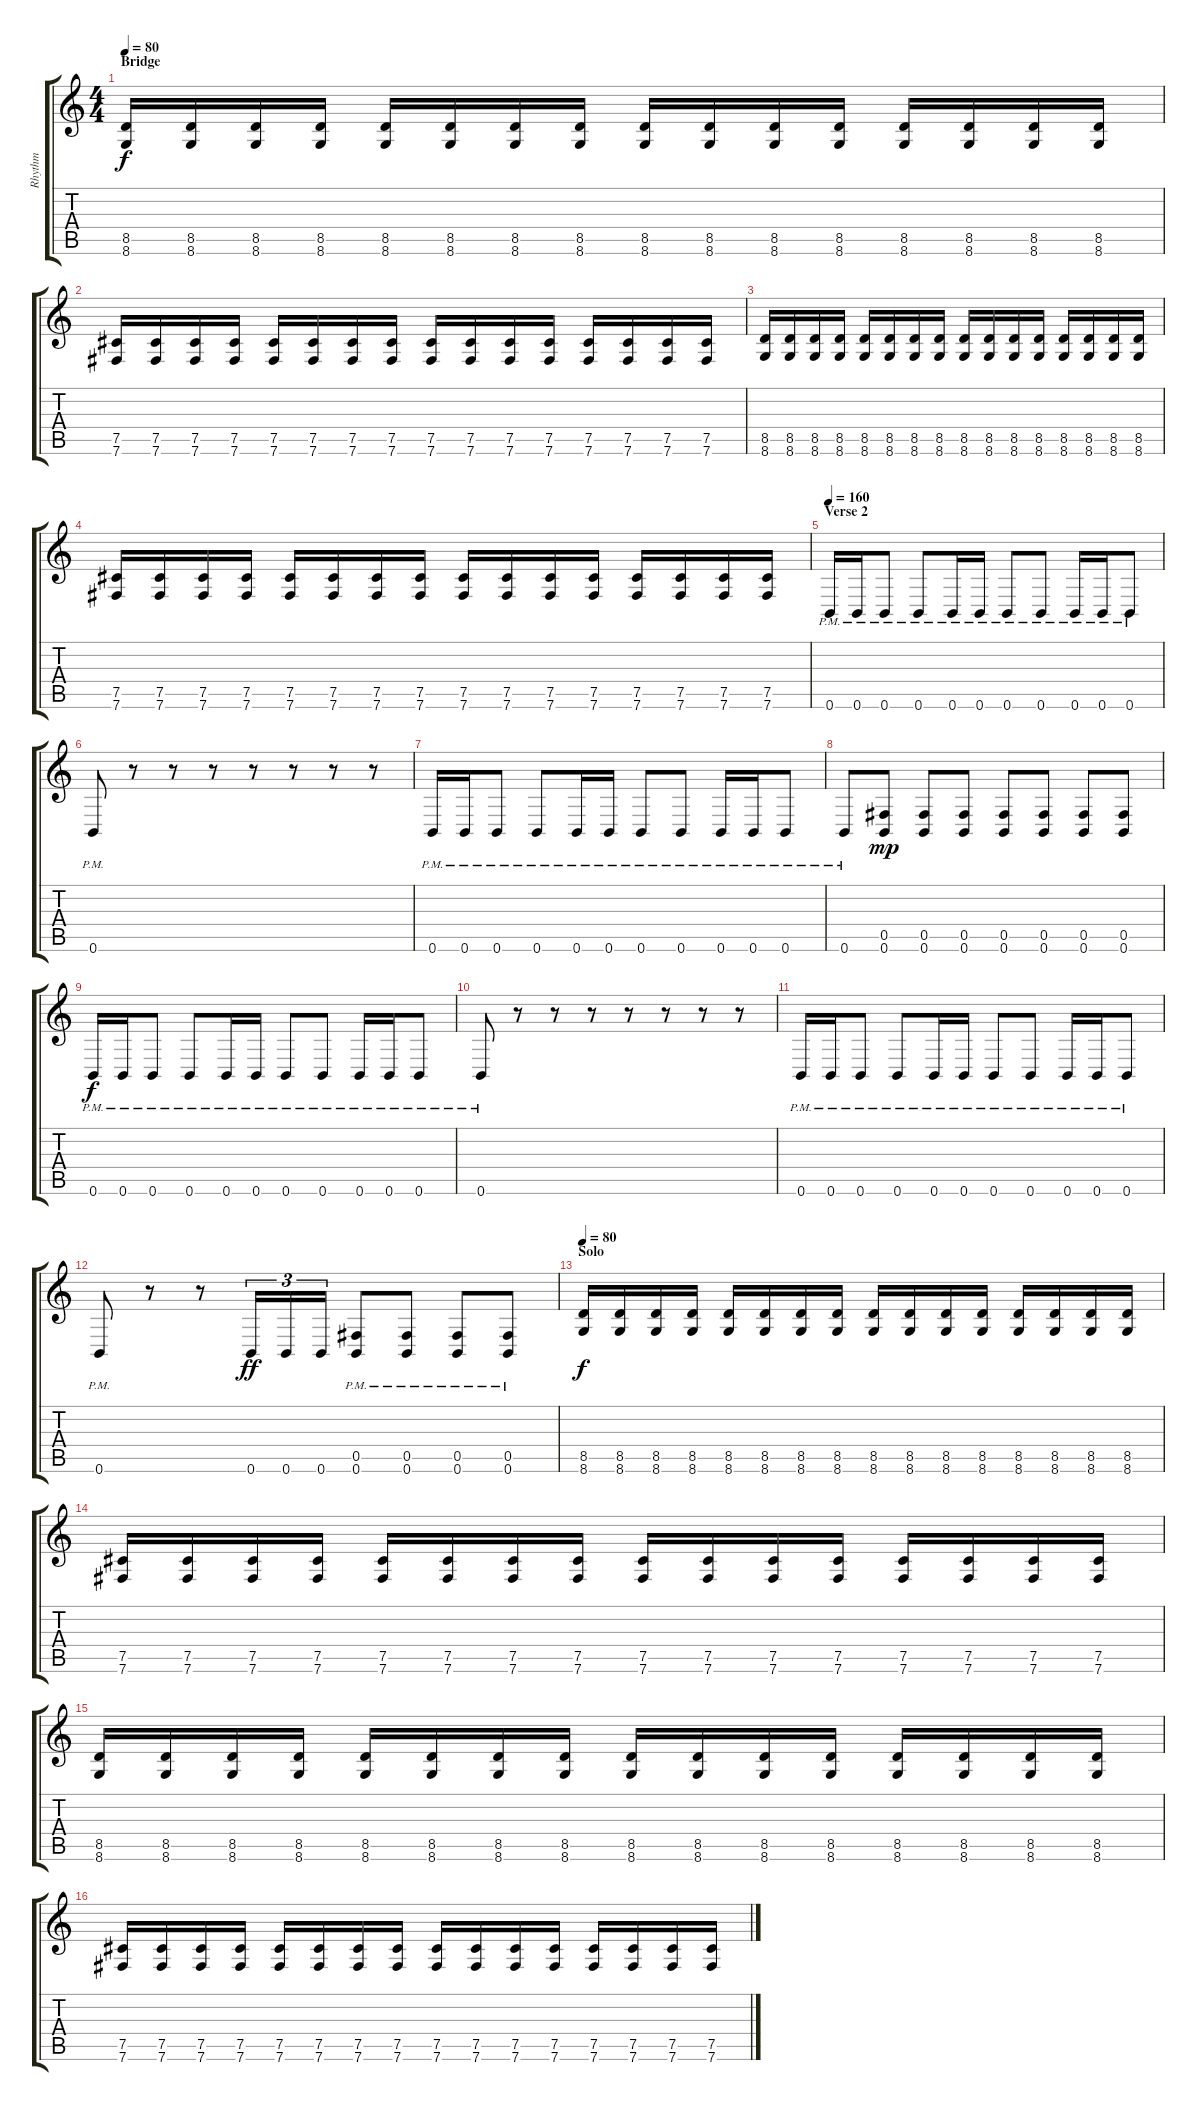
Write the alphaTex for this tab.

\track ("Rhythm" "Rhythm") {instrument distortionguitar}
\staff {score tabs}
\tuning (Db4 Ab3 E3 B2 Gb2 B1) {hide}
\ts (4 4)
\section ("" "Bridge")
\tempo 80
\clef g2
\ks c
(8.5 8.6).16{dy f} (8.5 8.6).16 (8.5 8.6).16 (8.5 8.6).16 (8.5 8.6).16 (8.5 8.6).16 (8.5 8.6).16 (8.5 8.6).16 (8.5 8.6).16 (8.5 8.6).16 (8.5 8.6).16 (8.5 8.6).16 (8.5 8.6).16 (8.5 8.6).16 (8.5 8.6).16 (8.5 8.6).16 |
(7.5 7.6).16 (7.5 7.6).16 (7.5 7.6).16 (7.5 7.6).16 (7.5 7.6).16 (7.5 7.6).16 (7.5 7.6).16 (7.5 7.6).16 (7.5 7.6).16 (7.5 7.6).16 (7.5 7.6).16 (7.5 7.6).16 (7.5 7.6).16 (7.5 7.6).16 (7.5 7.6).16 (7.5 7.6).16 |
(8.5 8.6).16 (8.5 8.6).16 (8.5 8.6).16 (8.5 8.6).16 (8.5 8.6).16 (8.5 8.6).16 (8.5 8.6).16 (8.5 8.6).16 (8.5 8.6).16 (8.5 8.6).16 (8.5 8.6).16 (8.5 8.6).16 (8.5 8.6).16 (8.5 8.6).16 (8.5 8.6).16 (8.5 8.6).16 |
(7.5 7.6).16 (7.5 7.6).16 (7.5 7.6).16 (7.5 7.6).16 (7.5 7.6).16 (7.5 7.6).16 (7.5 7.6).16 (7.5 7.6).16 (7.5 7.6).16 (7.5 7.6).16 (7.5 7.6).16 (7.5 7.6).16 (7.5 7.6).16 (7.5 7.6).16 (7.5 7.6).16 (7.5 7.6).16 |
\section ("" "Verse 2")
\tempo 160
0.6{pm}.16 0.6{pm}.16 0.6{pm}.8 0.6{pm}.8 0.6{pm}.16 0.6{pm}.16 0.6{pm}.8 0.6{pm}.8 0.6{pm}.16 0.6{pm}.16 0.6{pm}.8 |
0.6{pm}.8 r.8 r.8 r.8 r.8 r.8 r.8 r.8 |
0.6{pm}.16 0.6{pm}.16 0.6{pm}.8 0.6{pm}.8 0.6{pm}.16 0.6{pm}.16 0.6{pm}.8 0.6{pm}.8 0.6{pm}.16 0.6{pm}.16 0.6{pm}.8 |
0.6{pm}.8 (0.5 0.6).8{dy mp} (0.5 0.6).8 (0.5 0.6).8 (0.5 0.6).8 (0.5 0.6).8 (0.5 0.6).8 (0.5 0.6).8 |
0.6{pm}.16{dy f} 0.6{pm}.16 0.6{pm}.8 0.6{pm}.8 0.6{pm}.16 0.6{pm}.16 0.6{pm}.8 0.6{pm}.8 0.6{pm}.16 0.6{pm}.16 0.6{pm}.8 |
0.6{pm}.8 r.8 r.8 r.8 r.8 r.8 r.8 r.8 |
0.6{pm}.16 0.6{pm}.16 0.6{pm}.8 0.6{pm}.8 0.6{pm}.16 0.6{pm}.16 0.6{pm}.8 0.6{pm}.8 0.6{pm}.16 0.6{pm}.16 0.6{pm}.8 |
0.6{pm}.8 r.8 r.8 0.6.16{tu (3 2) dy ff} 0.6.16{tu (3 2)} 0.6.16{tu (3 2)} (0.5{pm} 0.6{pm}).8 (0.5{pm} 0.6{pm}).8 (0.5{pm} 0.6{pm}).8 (0.5{pm} 0.6{pm}).8 |
\section ("" "Solo")
\tempo 80
(8.5 8.6).16{dy f} (8.5 8.6).16 (8.5 8.6).16 (8.5 8.6).16 (8.5 8.6).16 (8.5 8.6).16 (8.5 8.6).16 (8.5 8.6).16 (8.5 8.6).16 (8.5 8.6).16 (8.5 8.6).16 (8.5 8.6).16 (8.5 8.6).16 (8.5 8.6).16 (8.5 8.6).16 (8.5 8.6).16 |
(7.5 7.6).16 (7.5 7.6).16 (7.5 7.6).16 (7.5 7.6).16 (7.5 7.6).16 (7.5 7.6).16 (7.5 7.6).16 (7.5 7.6).16 (7.5 7.6).16 (7.5 7.6).16 (7.5 7.6).16 (7.5 7.6).16 (7.5 7.6).16 (7.5 7.6).16 (7.5 7.6).16 (7.5 7.6).16 |
(8.5 8.6).16 (8.5 8.6).16 (8.5 8.6).16 (8.5 8.6).16 (8.5 8.6).16 (8.5 8.6).16 (8.5 8.6).16 (8.5 8.6).16 (8.5 8.6).16 (8.5 8.6).16 (8.5 8.6).16 (8.5 8.6).16 (8.5 8.6).16 (8.5 8.6).16 (8.5 8.6).16 (8.5 8.6).16 |
(7.5 7.6).16 (7.5 7.6).16 (7.5 7.6).16 (7.5 7.6).16 (7.5 7.6).16 (7.5 7.6).16 (7.5 7.6).16 (7.5 7.6).16 (7.5 7.6).16 (7.5 7.6).16 (7.5 7.6).16 (7.5 7.6).16 (7.5 7.6).16 (7.5 7.6).16 (7.5 7.6).16 (7.5 7.6).16
